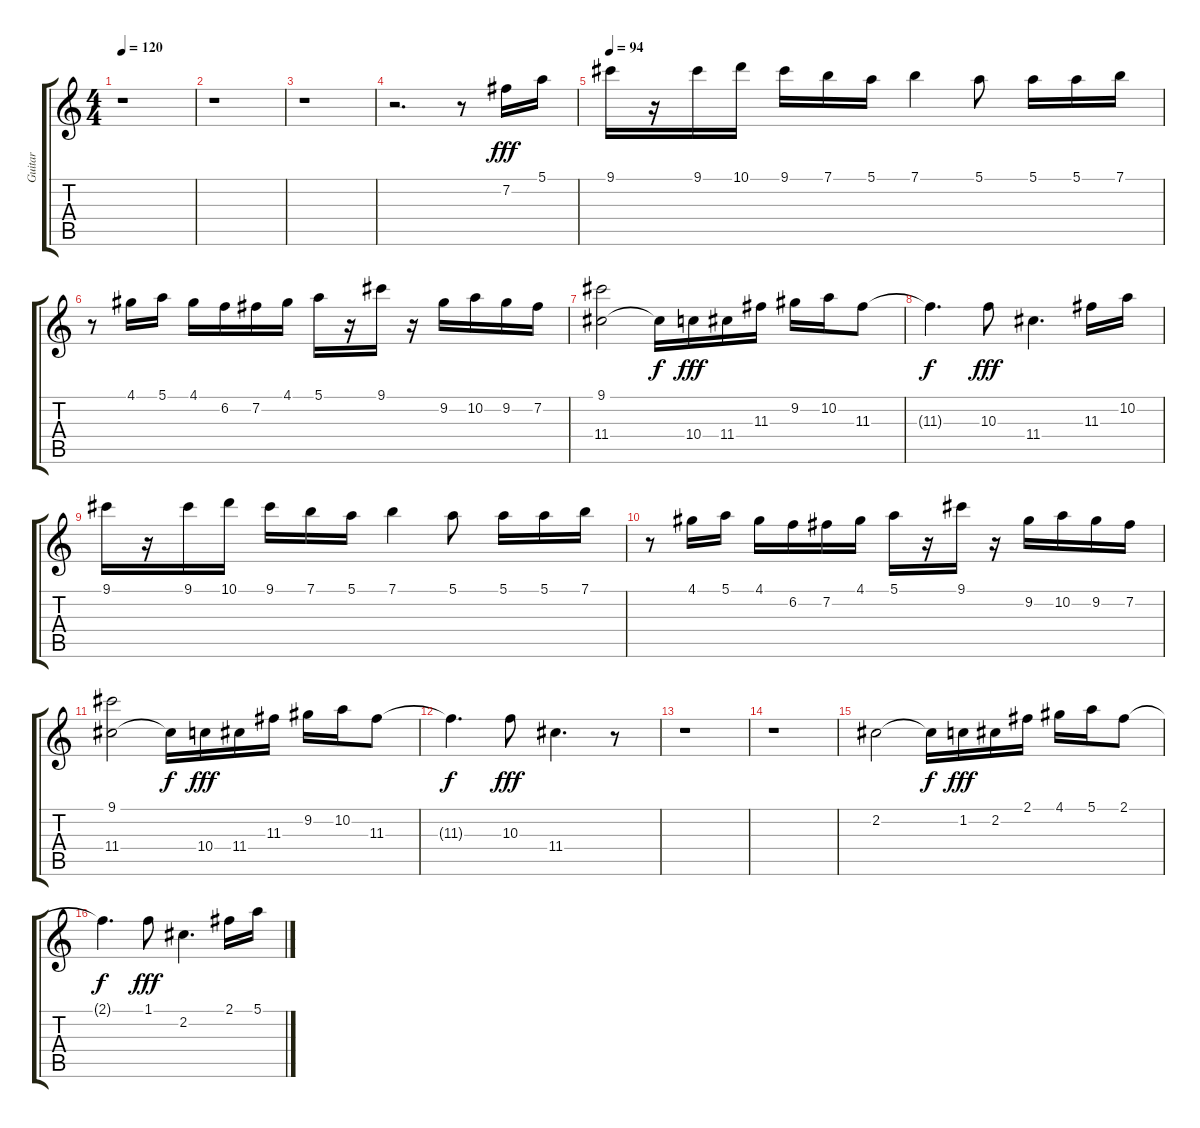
\track ("Guitar" "Guitar") {instrument electricguitarmuted}
\staff {score tabs}
\tuning (E4 B3 G3 D3 A2 E2) {hide}
\ts (4 4)
\tempo 120
\clef g2
\ks c
r.1{dy fff} |
r.1 |
r.1 |
r.2{d} r.8 7.2.16 5.1.16 |
\tempo 94
9.1.16 r.16 9.1.16 10.1.16 9.1.16 7.1.16 5.1.16 7.1.4 5.1.8 5.1.16 5.1.16 7.1.16 |
r.8 4.1.16 5.1.16 4.1.16 6.2.16 7.2.16 4.1.16 5.1.16 r.16 9.1.16 r.16 9.2.16 10.2.16 9.2.16 7.2.16 |
(9.1 11.4).2 11.4{t}.16{dy f} 10.4.16{dy fff} 11.4.16 11.3.16 9.2.16 10.2.16 11.3.8 |
11.3{t}.4{d dy f} 10.3.8{dy fff} 11.4.4{d} 11.3.16 10.2.16 |
9.1.16 r.16 9.1.16 10.1.16 9.1.16 7.1.16 5.1.16 7.1.4 5.1.8 5.1.16 5.1.16 7.1.16 |
r.8 4.1.16 5.1.16 4.1.16 6.2.16 7.2.16 4.1.16 5.1.16 r.16 9.1.16 r.16 9.2.16 10.2.16 9.2.16 7.2.16 |
(9.1 11.4).2 11.4{t}.16{dy f} 10.4.16{dy fff} 11.4.16 11.3.16 9.2.16 10.2.16 11.3.8 |
11.3{t}.4{d dy f} 10.3.8{dy fff} 11.4.4{d} r.8 |
r.1 |
r.1 |
2.2.2 2.2{t}.16{dy f} 1.2.16{dy fff} 2.2.16 2.1.16 4.1.16 5.1.16 2.1.8 |
2.1{t}.4{d dy f} 1.1.8{dy fff} 2.2.4{d} 2.1.16 5.1.16
